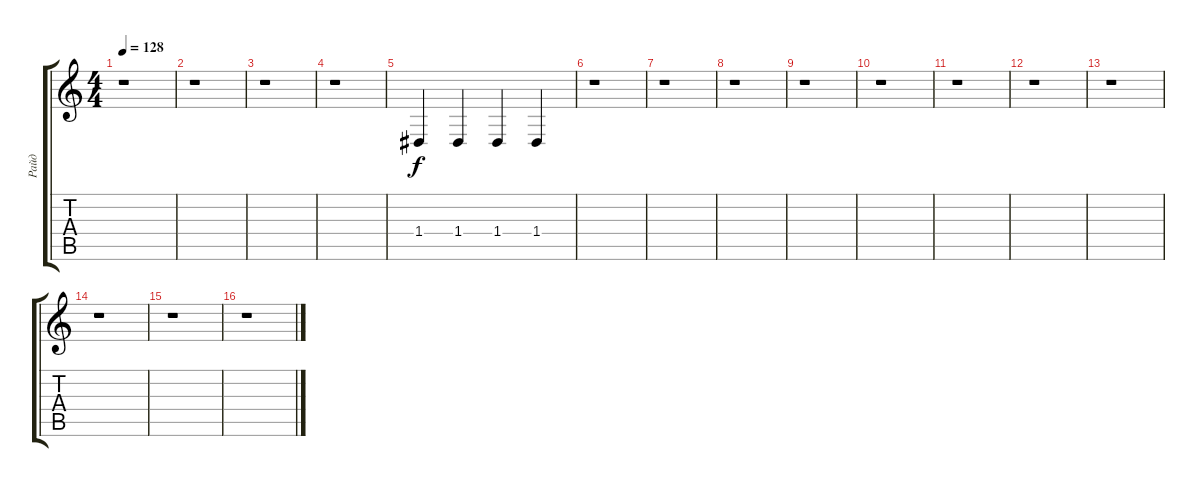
\track ("Райд" "Райд") {instrument acousticgrandpiano}
\staff {score tabs}
\tuning (E4 B3 G3 D3 A2 E2) {hide}
\ts (4 4)
\tempo 128
\clef g2
\ks c
r.1{dy f} |
r.1 |
r.1 |
r.1 |
1.4.4 1.4.4 1.4.4 1.4.4 |
r.1 |
r.1 |
r.1 |
r.1 |
r.1 |
r.1 |
r.1 |
r.1 |
r.1 |
r.1 |
r.1
